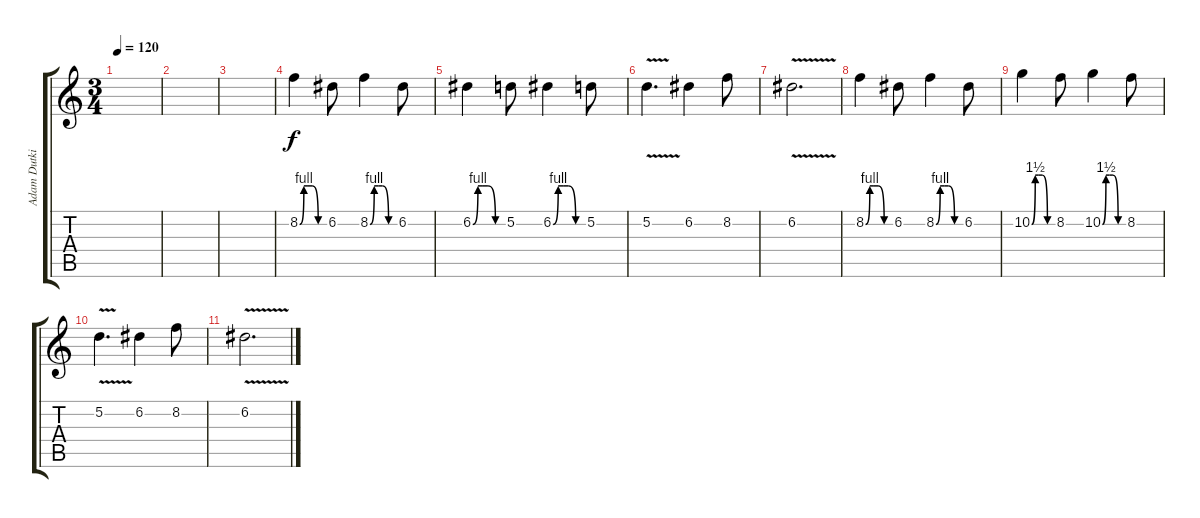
\track ("Adam Dutkiewicz Lead" "Adam Dutki") {instrument distortionguitar}
\staff {score tabs}
\tuning (D4 A3 F3 C3 G2 C2) {hide}
\ts (3 4)
\tempo 120
\clef g2
\ks c
|
|
|
8.2{be (custom 0 0 10 4 20 4 30 4 45 0 60 0)}.4 6.2.8 8.2{be (custom 0 0 10 4 20 4 30 4 45 0 60 0)}.4 6.2.8 |
6.2{be (custom 0 0 10 4 20 4 30 4 45 0 60 0)}.4 5.2.8 6.2{be (custom 0 0 10 4 20 4 30 4 45 0 60 0)}.4 5.2.8 |
5.2{v}.4{d} 6.2.4 8.2.8 |
6.2{v}.2{d} |
8.2{be (custom 0 0 10 4 20 4 30 4 45 0 60 0)}.4 6.2.8 8.2{be (custom 0 0 10 4 20 4 30 4 45 0 60 0)}.4 6.2.8 |
10.2{be (custom 0 0 10 6 20 6 30 6 45 0 60 0)}.4 8.2.8 10.2{be (custom 0 0 10 6 20 6 30 6 45 0 60 0)}.4 8.2.8 |
5.2{v}.4{d} 6.2.4 8.2.8 |
6.2{v}.2{d}
